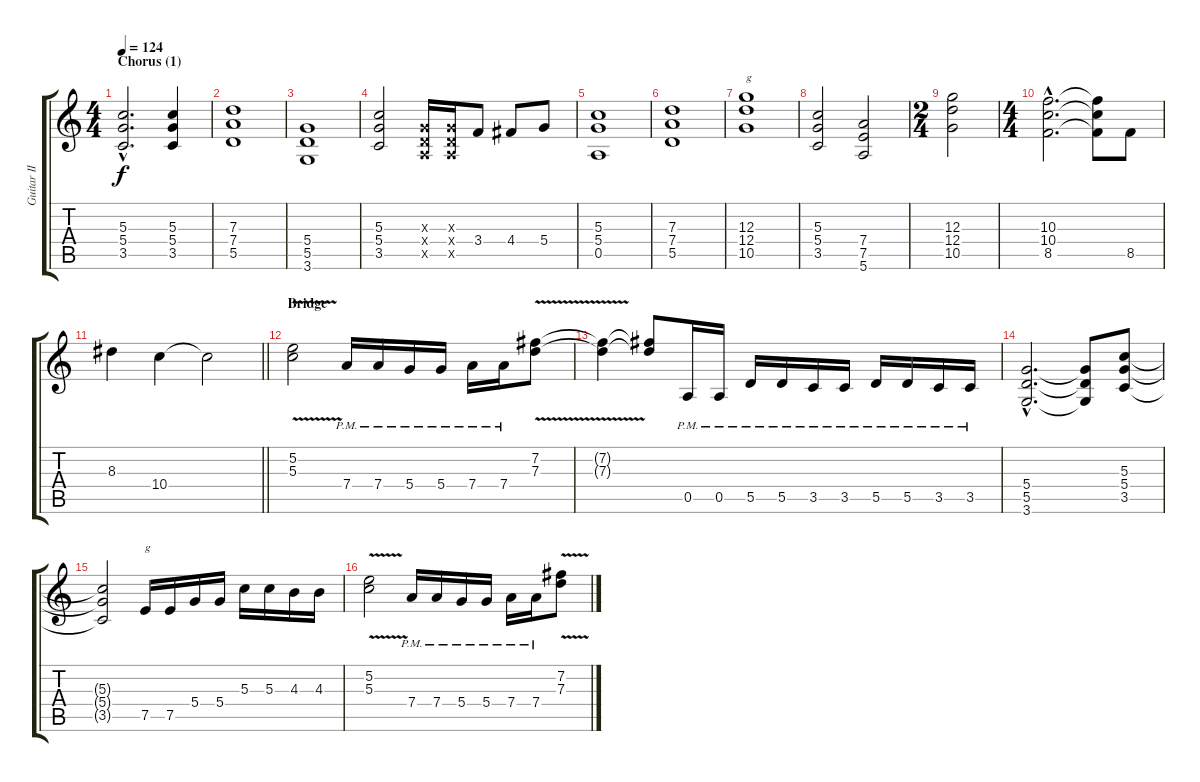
\track ("Guitar II" "Guitar II") {instrument distortionguitar}
\staff {score tabs}
\tuning (E4 B3 G3 D3 A2 E2) {hide}
\ts (4 4)
\section ("" "Chorus (1)")
\tempo 124
\clef g2
\ks aminor
(5.3{hac} 5.4{hac} 3.5{hac}).2{d dy f} (5.3 5.4 3.5).4 |
(7.3 7.4 5.5).1 |
(5.4 5.5 3.6).1 |
(5.3 5.4 3.5).2 (0.3{x} 0.4{x} 0.5{x}).16 (0.3{x} 0.4{x} 0.5{x}).16 3.4.8 4.4.8 5.4.8 |
(5.3 5.4 0.5).1 |
(7.3 7.4 5.5).1 |
(12.3 12.4 10.5).1{txt "g"} |
(5.3 5.4 3.5).2 (7.4 7.5 5.6).2 |
\ts (2 4)
(12.3 12.4 10.5).2 |
\ts (4 4)
(10.3{hac} 10.4{hac} 8.5{hac}).2{d} (10.3{t} 10.4{t} 8.5{t}).8 8.5.8 |
\barLineRight lightlight
8.3.4 10.4.4 10.4{t}.2 |
\section ("" "Bridge")
(5.2{v} 5.3{v}).2 7.4{pm}.16 7.4{pm}.16 5.4{pm}.16 5.4{pm}.16 7.4{pm}.16 7.4{pm}.16 (7.2{v} 7.3{v}).8 |
(7.2{t} 7.3{t}).4 (7.2{t} 7.3{t}).8 0.5{pm}.16 0.5{pm}.16 5.5{pm}.16 5.5{pm}.16 3.5{pm}.16 3.5{pm}.16 5.5{pm}.16 5.5{pm}.16 3.5{pm}.16 3.5{pm}.16 |
(5.4{hac} 5.5{hac} 3.6{hac}).2{d} (5.4{t} 5.5{t} 3.6{t}).8 (5.3 5.4 3.5).8 |
(5.3{t} 5.4{t} 3.5{t}).2 7.5.16{txt "g"} 7.5.16 5.4.16 5.4.16 5.3.16 5.3.16 4.3.16 4.3.16 |
(5.2{v} 5.3{v}).2 7.4{pm}.16 7.4{pm}.16 5.4{pm}.16 5.4{pm}.16 7.4{pm}.16 7.4{pm}.16 (7.2{v} 7.3{v}).8
